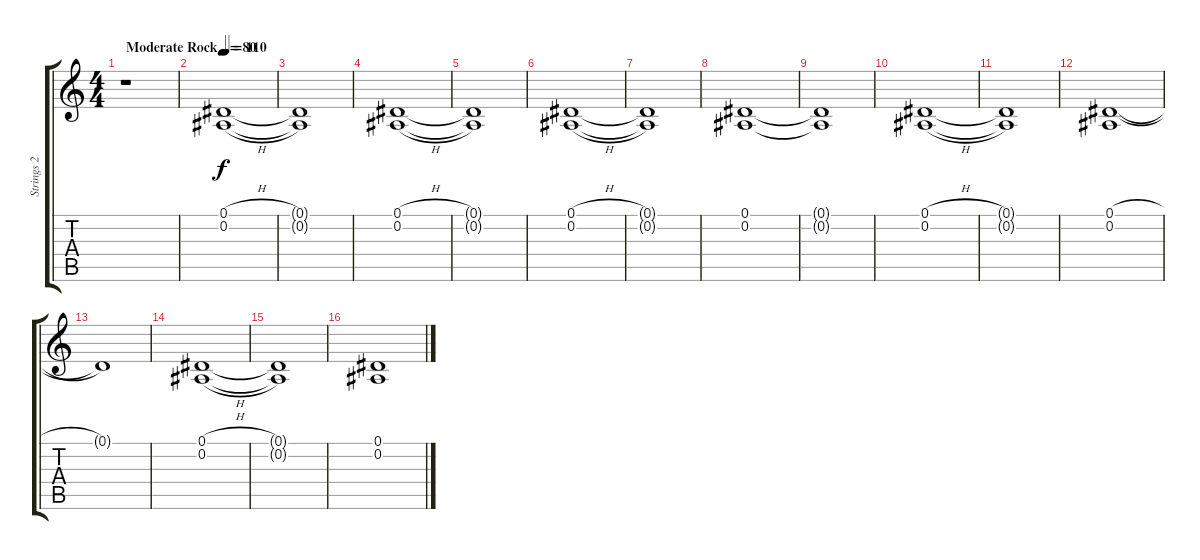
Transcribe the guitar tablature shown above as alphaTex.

\track ("Strings 2" "Strings 2") {instrument stringensemble2}
\staff {score tabs}
\tuning (Eb4 Bb3 Gb3 Db3 Ab2 Eb2) {hide}
\ts (4 4)
\tempo (110 "Moderate Rock")
\tempo 80
\tempo (110 "Moderate Rock")
\clef g2
\ks c
r.1{dy f instrument stringensemble2} |
\tempo 80
(0.1{h} 0.2{h}).1 |
(0.1{t} 0.2{t}).1 |
(0.1{h} 0.2{h}).1 |
(0.1{t} 0.2{t}).1 |
(0.1{h} 0.2{h}).1 |
(0.1{t} 0.2{t}).1 |
(0.1 0.2).1 |
(0.1{t} 0.2{t}).1 |
(0.1{h} 0.2{h}).1{volume 10} |
(0.1{t} 0.2{t}).1 |
(0.1{h} 0.2).1 |
0.1{t}.1 |
(0.1{h} 0.2{h}).1 |
(0.1{t} 0.2{t}).1 |
(0.1{h} 0.2{h}).1
